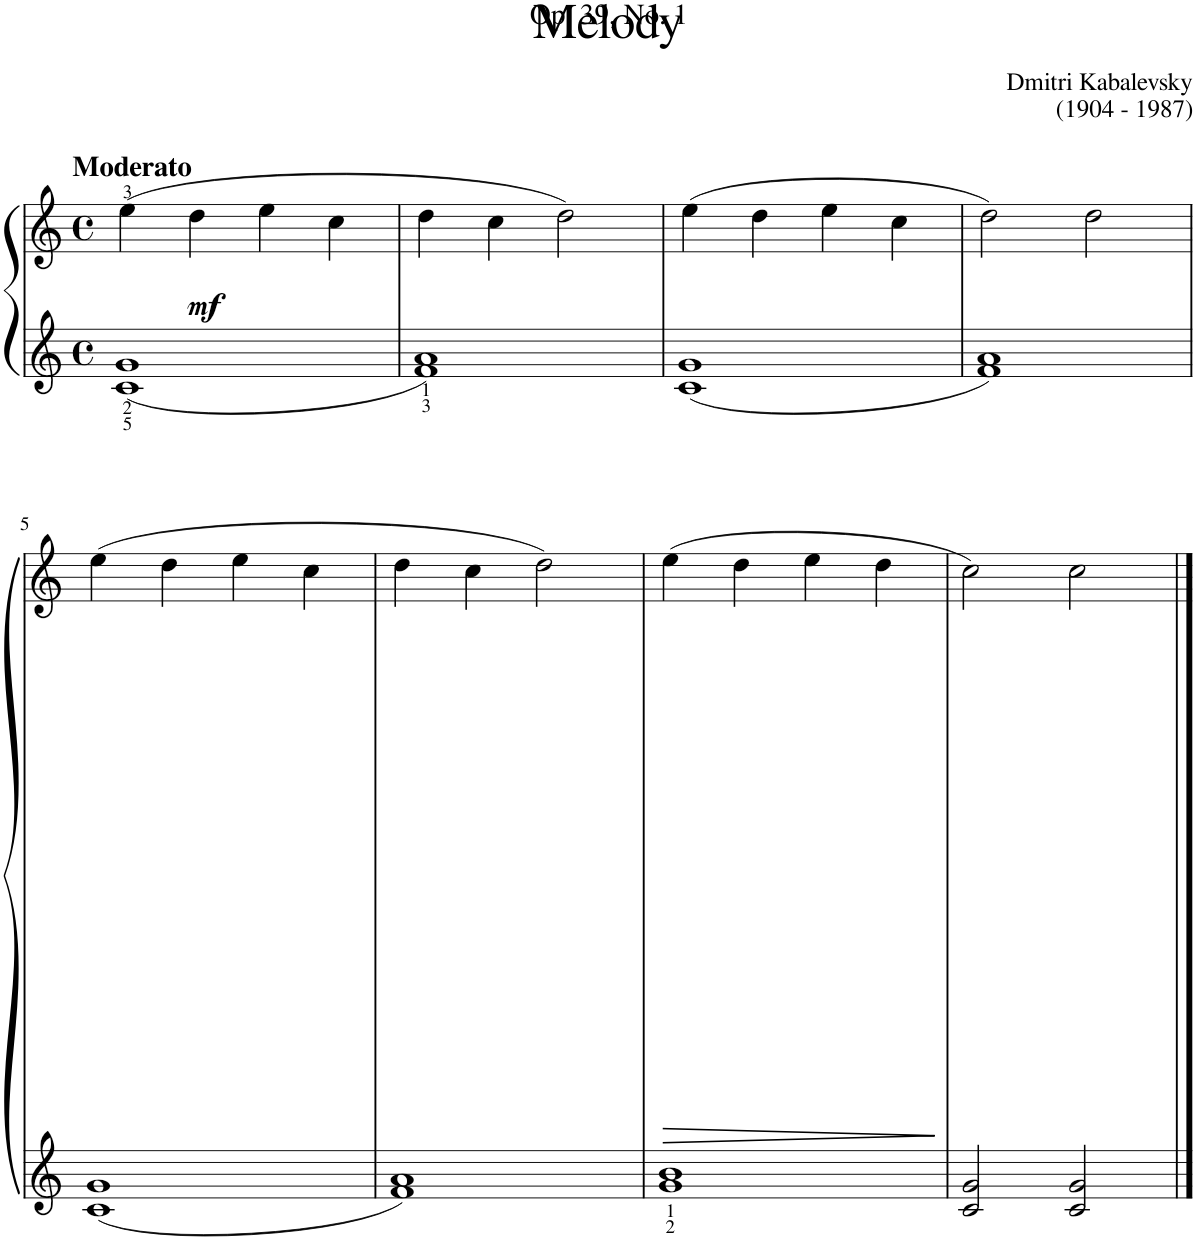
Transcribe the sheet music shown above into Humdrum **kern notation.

**kern	**kern	**dynam
*part1	*part1	*part1
*staff2	*staff1	*staff1/2
*I"Piano	*	*
*I'Pno	*	*
*clefG2	*clefG2	*
*k[]	*k[]	*
*M4/4	*M4/4	*
*met(c)	*met(c)	*
=1	=1	=1
!	!LO:TX:a:B:t=Moderato	!
!	!	!LO:DY:b
1c 1g	(4ee\	mf
.	4dd\	.
.	4ee\	.
.	4cc\	.
=2	=2	=2
1f 1a	4dd\	.
.	4cc\	.
.	2dd\)	.
=3	=3	=3
1c 1g	(4ee\	.
.	4dd\	.
.	4ee\	.
.	4cc\	.
=4	=4	=4
1f 1a	2dd\)	.
.	2dd\	.
!!LO:LB:g=z
=5	=5	=5
1c 1g	(4ee\	.
.	4dd\	.
.	4ee\	.
.	4cc\	.
=6	=6	=6
1f 1a	4dd\	.
.	4cc\	.
.	2dd\)	.
=7	=7	=7
!	!	!LO:HP:b
1g 1b	(4ee\	>
.	4dd\	.
.	4ee\	.
.	4dd\	.
.	.	]
=8	=8	=8
2c/ 2g/	2cc\)	.
2c/ 2g/	2cc\	.
==	==	==
*-	*-	*-
